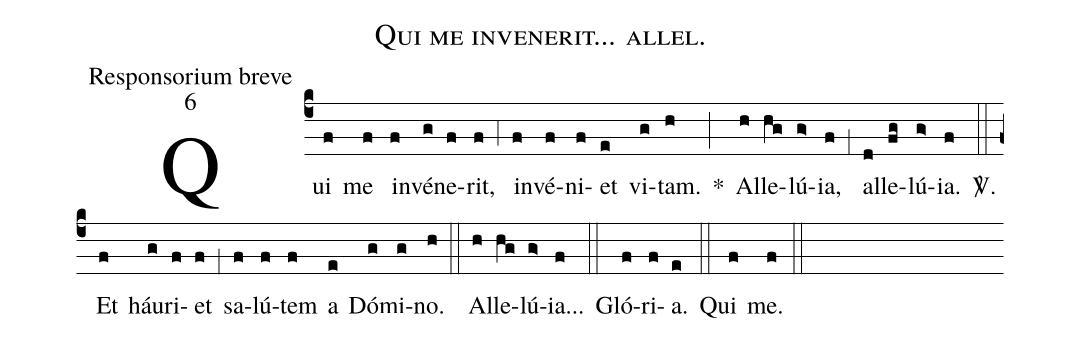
name:Qui me invenerit... allel.;
office-part:Responsorium breve;
mode:6;
%%
(c4) Qui(f) me(f) in(f)vé(g)ne(f)rit,(f) (;4) in(f)vé(f)ni(f)et(e) vi(g)tam.(h) *(;) Al(h)le(hg)lú(g>)ia,(f) (;1) al(d)le(fg)lú(g>)ia.(f) <sp>V/</sp>.(::) Et(f) háu(g)ri(f)et(f) (;1) sa(f)lú(f)tem(f) a(e) Dó(g)mi(g)no.(h) (::) Al(h)le(hg)lú(g>)ia...(f) (::) Gló(f)ri(f)a.(e) (::) Qui(f) me.(f) (::)
